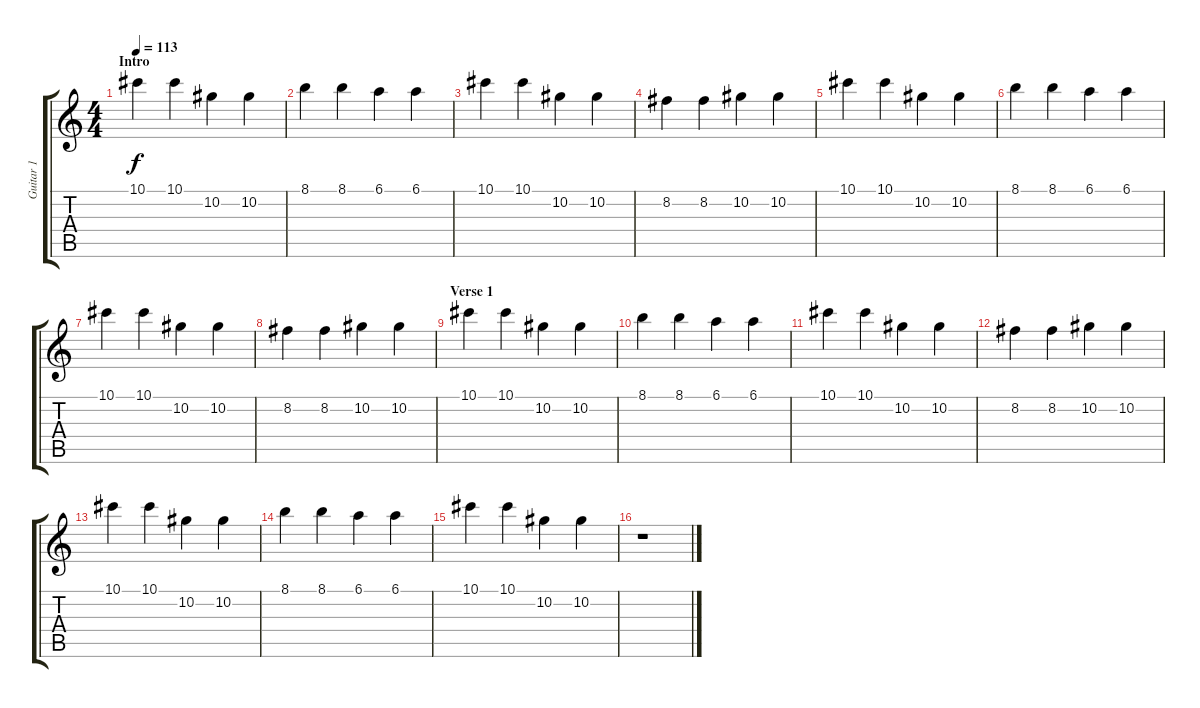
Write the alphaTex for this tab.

\track ("Guitar 1" "Guitar 1") {instrument electricguitarjazz}
\staff {score tabs}
\tuning (Eb4 Bb3 Gb3 Db3 Ab2 Db2) {hide}
\ts (4 4)
\section ("" "Intro")
\tempo 113
\clef g2
\ks c
10.1.4{dy f instrument electricguitarjazz} 10.1.4 10.2.4 10.2.4 |
8.1.4 8.1.4 6.1.4 6.1.4 |
10.1.4 10.1.4 10.2.4 10.2.4 |
8.2.4 8.2.4 10.2.4 10.2.4 |
10.1.4 10.1.4 10.2.4 10.2.4 |
8.1.4 8.1.4 6.1.4 6.1.4 |
10.1.4 10.1.4 10.2.4 10.2.4 |
8.2.4 8.2.4 10.2.4 10.2.4 |
\section ("" "Verse 1")
10.1.4 10.1.4 10.2.4 10.2.4 |
8.1.4 8.1.4 6.1.4 6.1.4 |
10.1.4 10.1.4 10.2.4 10.2.4 |
8.2.4 8.2.4 10.2.4 10.2.4 |
10.1.4 10.1.4 10.2.4 10.2.4 |
8.1.4 8.1.4 6.1.4 6.1.4 |
10.1.4 10.1.4 10.2.4 10.2.4 |
r.1
